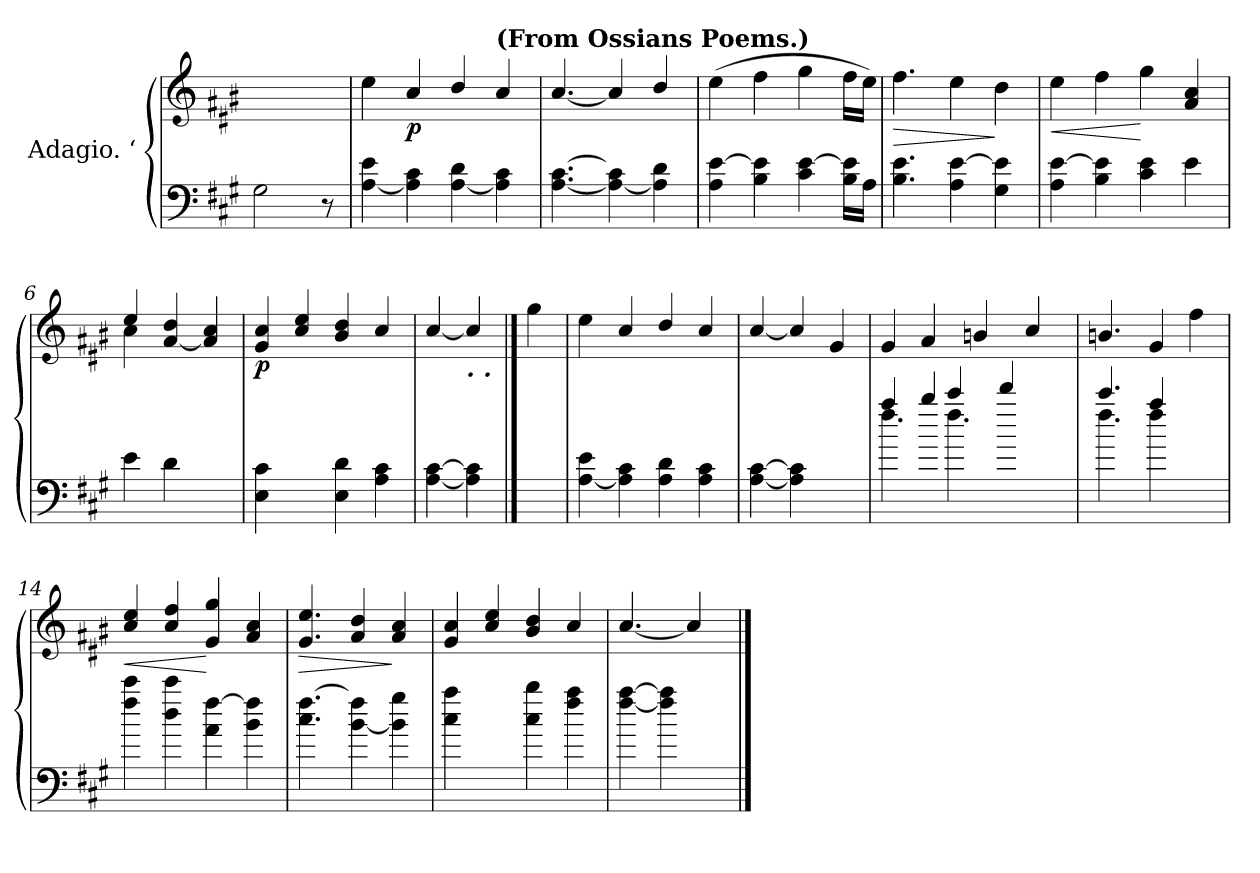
**kern	**kern	**dynam
*part1	*part1	*part1
*staff2	*staff1	*staff1/2
*I"Adagio. ‘	*	*
*clefF4	*clefG3	*
*k[f#c#g#]	*k[f#c#g#]	*
=	=	=
2G#\	2ryy	.
8r	8ryy	.
=1	=1	=1
[<4A\ 4e\	4cc#\	.
!	!	!LO:DY:b
4A\] 4c#\	4a/	p
[<4A\ 4d\	4b/	.
!	!LO:TX:a:B:t=(From Ossians Poems.)	!
4A\] 4c#\	4a/	.
=2	=2	=2
[<4.A\ [>4.c#\	[<4.a/	.
4A\_< 4c#\]	4a/]	.
4A\] 4d\	4b/	.
=3	=3	=3
4A\ [>4e\	(<4cc#\	.
4B\ 4e\]	4dd\	.
4c#\ [>4e\	4ee\	.
16B\ 16e\]LL	16dd\LL	.
16A\JJ	16cc#\JJ)	.
=4	=4	=4
!	!	!LO:HP:b
4.B\ 4.e\	4.dd\	>
4A\ [>4e\	4cc#\	.
4G#\ 4e\]	4b\	]
=5	=5	=5
!	!	!LO:HP:b
4A\ [>4e\	4cc#\	<
4B\ 4e\]	4dd\	.
4c#\ 4e\	4ee\	[
4e\	4f#/ 4a/	.
!!LO:LB:g=z
=6	=6	=6
*	*^	*
4e\	4cc#/	4a\	.
4d\	[<4f#/ 4b/	2ryy	.
4ryy	4f#/] 4a/	.	.
*	*v	*v	*
=7	=7	=7
!	!	!LO:DY:b
4E\ 4c#\	4e/ 4a/	p
4ryy	4a/ 4cc#/	.
4E\ 4d\	4g#/ 4b/	.
4A\ 4c#\	4a/	.
=8	=8	=8
[<4A\ [>4c#\	[<4a/	.
!	!LO:TX:b:Bi:t=. .	!
4A\] 4c#\]	4a/]	.
==9	==9	==9
4ryy	4ee\	.
=10	=10	=10
[<4A\ 4e\	4cc#\	.
4A\] 4c#\	4a/	.
4A\ 4d\	4b/	.
4A\ 4c#\	4a/	.
=11	=11	=11
[<4A\ [>4c#\	[<4a/	.
4A\] 4c#\]	4a/]	.
4ryy	4e/	.
!!LO:LB:g=z
=12	=12	=12
*^	*	*
*	*^	*	*
4.ryy	4aa/	4.ff#\	4e/	.
.	4bb/	.	4f#/	.
4ccc#/	.	4.ff#\	.	.
.	8ryy	.	4gn/	.
4ddd/	4.ryy	.	.	.
.	.	8ryy	4a/	.
8ryy	.	8ryy	.	.
*	*v	*v	*	*
=13	=13	=13	=13
4.ccc#/	4.ff#\	4.gn/	.
4aa/	4ff#\	4e/	.
4ryy	4ryy	4dd\	.
=14	=14	=14	=14
!	!	!	!LO:HP:b
*v	*v	*	*
4ff#\ 4ccc#\	4a/ 4cc#/	<
4dd\ 4ccc#\	4a/ 4dd/	.
4a\ [>4ff#\	4e/ 4ee/	[
4b\ 4ff#\]	4f#/ 4a/	.
=15	=15	=15
!	!	!LO:HP:b
4.cc#\ [>4.ff#\	4.e/ 4.cc#/	>
[<4b\ 4ff#\]	4f#/ 4b/	.
4b\] 4gg#\	4f#/ 4a/	]
=16	=16	=16
4cc#\ 4aa\	4e/ 4a/	.
4ryy	4a/ 4cc#/	.
4cc#\ 4bb\	4g#/ 4b/	.
4ff#\ 4aa\	4a/	.
=17	=17	=17
[<4ff#\ [>4aa\	[<4.a/	.
4ff#\] 4aa\]	.	.
.	4a/]	.
8ryy	.	.
==	==	==
*-	*-	*-
